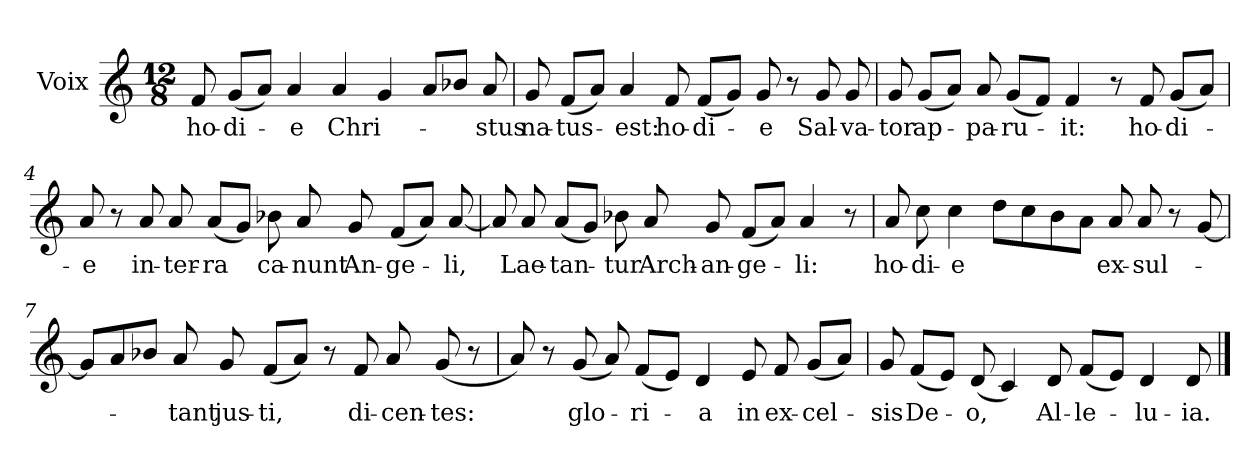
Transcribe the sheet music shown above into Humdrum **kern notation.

**kern	**text
*part1	*part1
*staff1	*staff1
*I"Voix	*
*I'V.	*
*clefG2	*
*k[]	*
*M12/8	*
*MM70	*
=1	=1
!	!LO:LY:b
8f/	ho-
!	!LO:LY:b
(<8g/L	-di-
8a/J)	.
!	!LO:LY:b
4a/	-e
!	!LO:LY:b
4a/	Chri-
4g/	.
8a/L	.
8b-X/J	.
!	!LO:LY:b
8a/	-stus
=2	=2
!	!LO:LY:b
8g/	na-
!	!LO:LY:b
(<8f/L	-tus-
8a/J)	.
!	!LO:LY:b
4a/	est:
!	!LO:LY:b
8f/	ho-
!	!LO:LY:b
(<8f/L	-di-
8g/J)	.
!	!LO:LY:b
8g/	-e
8r	.
!	!LO:LY:b
8g/	Sal-
!	!LO:LY:b
8g/	-va-
=3	=3
!	!LO:LY:b
8g/	-tor
!	!LO:LY:b
(<8g/L	ap-
8a/J)	.
!	!LO:LY:b
8a/	-pa-
!	!LO:LY:b
(<8g/L	-ru-
8f/J)	.
!	!LO:LY:b
4f/	-it:
8r	.
!	!LO:LY:b
8f/	ho-
!	!LO:LY:b
(<8g/L	-di-
8a/J)	.
!!LO:LB:g=z
=4	=4
!	!LO:LY:b
8a/	-e
8r	.
!	!LO:LY:b
8a/	in-
!	!LO:LY:b
8a/	-ter-
!	!LO:LY:b
(<8a/L	-ra
8g/J)	.
!	!LO:LY:b
8b-X\	ca-
!	!LO:LY:b
8a/	-nunt
!	!LO:LY:b
8g/	An-
!	!LO:LY:b
(<8f/L	-ge-
8a/J)	.
!	!LO:LY:b
[8a/	-li,
=5	=5
8a/]	.
!	!LO:LY:b
8a/	Lae-
!	!LO:LY:b
(<8a/L	-tan-
8g/J)	.
!	!LO:LY:b
8b-X\	-tur
!	!LO:LY:b
8a/	Arch-
!	!LO:LY:b
8g/	-an-
!	!LO:LY:b
(<8f/L	-ge-
8a/J)	.
!	!LO:LY:b
4a/	-li:
8r	.
=6	=6
!	!LO:LY:b
8a/	ho-
!	!LO:LY:b
8cc\	-di-
!	!LO:LY:b
4cc\	-e
8dd\L	.
8cc\	.
8b\	.
8a\J	.
!	!LO:LY:b
8a/	ex-
!	!LO:LY:b
8a/	-sul-
8r	.
[8g/	.
!!LO:LB:g=z
=7	=7
8g/L]	.
8a/	.
8b-X/J	.
!	!LO:LY:b
8a/	-tant
!	!LO:LY:b
8g/	jus-
!	!LO:LY:b
(<8f/L	-ti,
8a/J)	.
8r	.
!	!LO:LY:b
8f/	di-
!	!LO:LY:b
8a/	-cen-
!	!LO:LY:b
(<8g/	-tes:
8r	.
=8	=8
8a/)	.
8r	.
!	!LO:LY:b
(<8g/	glo-
8a/)	.
!	!LO:LY:b
(<8f/L	-ri-
8e/J)	.
!	!LO:LY:b
4d/	-a
!	!LO:LY:b
8e/	in
!	!LO:LY:b
8f/	ex-
!	!LO:LY:b
(<8g/L	-cel-
8a/J)	.
=9	=9
!	!LO:LY:b
8g/	-sis
!	!LO:LY:b
(<8f/L	De-
8e/J)	.
!	!LO:LY:b
(<8d/	-o,
4c/)	.
!	!LO:LY:b
8d/	Al-
!	!LO:LY:b
(<8f/L	-le-
8e/J)	.
!	!LO:LY:b
4d/	-lu-
!	!LO:LY:b
8d/	-ia.
==	==
*-	*-
